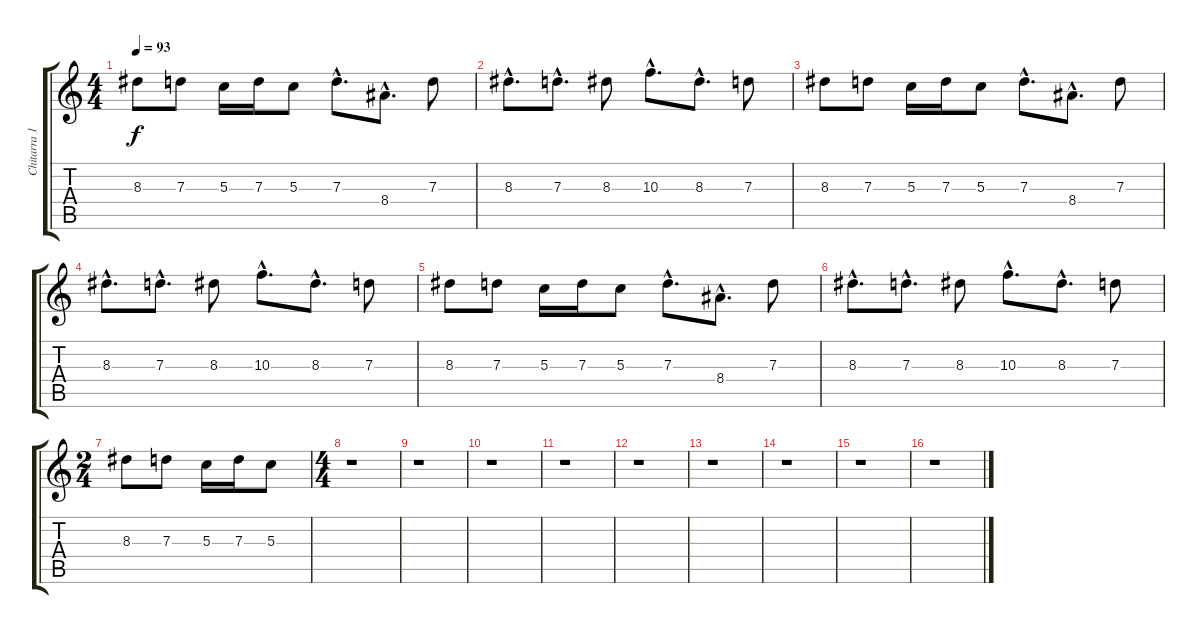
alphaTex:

\track ("Chitarra 1" "Chitarra 1") {instrument distortionguitar}
\staff {score tabs}
\tuning (E4 B3 G3 D3 A2 E2) {hide}
\ts (4 4)
\tempo 93
\clef g2
\ks c
8.3.8{dy f} 7.3.8 5.3.16 7.3.16 5.3.8 7.3{hac}.8{d} 8.4{hac}.8{d} 7.3.8 |
8.3{hac}.8{d} 7.3{hac}.8{d} 8.3.8 10.3{hac}.8{d} 8.3{hac}.8{d} 7.3.8 |
8.3.8 7.3.8 5.3.16 7.3.16 5.3.8 7.3{hac}.8{d} 8.4{hac}.8{d} 7.3.8 |
8.3{hac}.8{d} 7.3{hac}.8{d} 8.3.8 10.3{hac}.8{d} 8.3{hac}.8{d} 7.3.8 |
8.3.8 7.3.8 5.3.16 7.3.16 5.3.8 7.3{hac}.8{d} 8.4{hac}.8{d} 7.3.8 |
8.3{hac}.8{d} 7.3{hac}.8{d} 8.3.8 10.3{hac}.8{d} 8.3{hac}.8{d} 7.3.8 |
\ts (2 4)
8.3.8 7.3.8 5.3.16 7.3.16 5.3.8 |
\ts (4 4)
r.1 |
r.1 |
r.1 |
r.1 |
r.1 |
r.1 |
r.1 |
r.1 |
r.1
